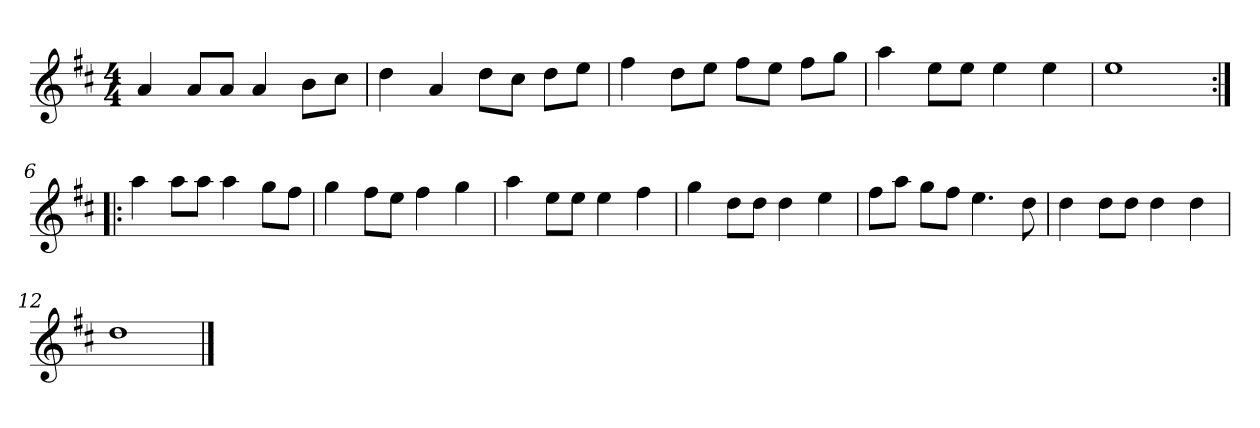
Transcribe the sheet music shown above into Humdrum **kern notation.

**kern
*part1
*staff1
*clefG2
*k[f#c#]
*D:
*M4/4
*MM120
=1
4a
8a/L
8a/J
4a
8b\L
8cc#\J
=2
4dd
4a
8dd\L
8cc#\J
8dd\L
8ee\J
=3
4ff#
8dd\L
8ee\J
8ff#\L
8ee\J
8ff#\L
8gg\J
=4
4aa
8ee\L
8ee\J
4ee
4ee
=5
1ee
=6:|!|:
4aa
8aa\L
8aa\J
4aa
8gg\L
8ff#\J
=7
4gg
8ff#\L
8ee\J
4ff#
4gg
=8
4aa
8ee\L
8ee\J
4ee
4ff#
=9
4gg
8dd\L
8dd\J
4dd
4ee
=10
8ff#\L
8aa\J
8gg\L
8ff#\J
4.ee
8dd
=11
4dd
8dd\L
8dd\J
4dd
4dd
=12
1dd
==
*-
